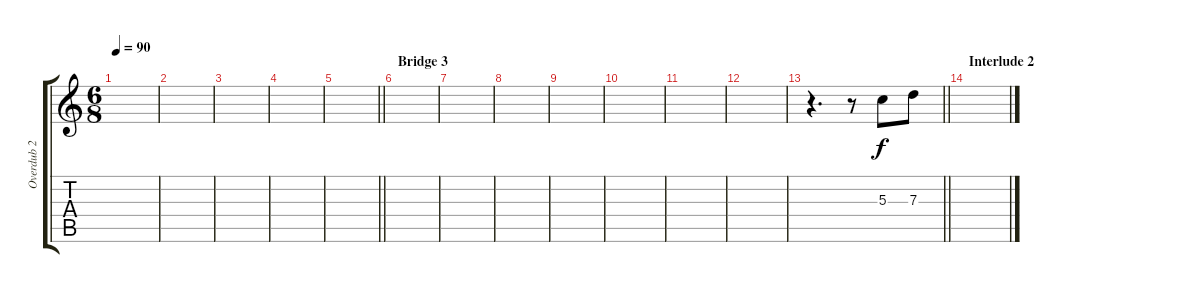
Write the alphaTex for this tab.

\track ("Overdub 2" "Overdub 2") {instrument overdrivenguitar}
\staff {score tabs}
\tuning (E4 B3 G3 D3 A2 E2) {hide}
\ts (6 8)
\tempo 90
\clef g2
\ks c
|
|
|
|
\barLineRight lightlight
|
\section ("" "Bridge 3")
|
|
|
|
|
|
|
\barLineRight lightlight
r.4{d} r.8 5.3.8 7.3.8 |
\section ("" "Interlude 2")
